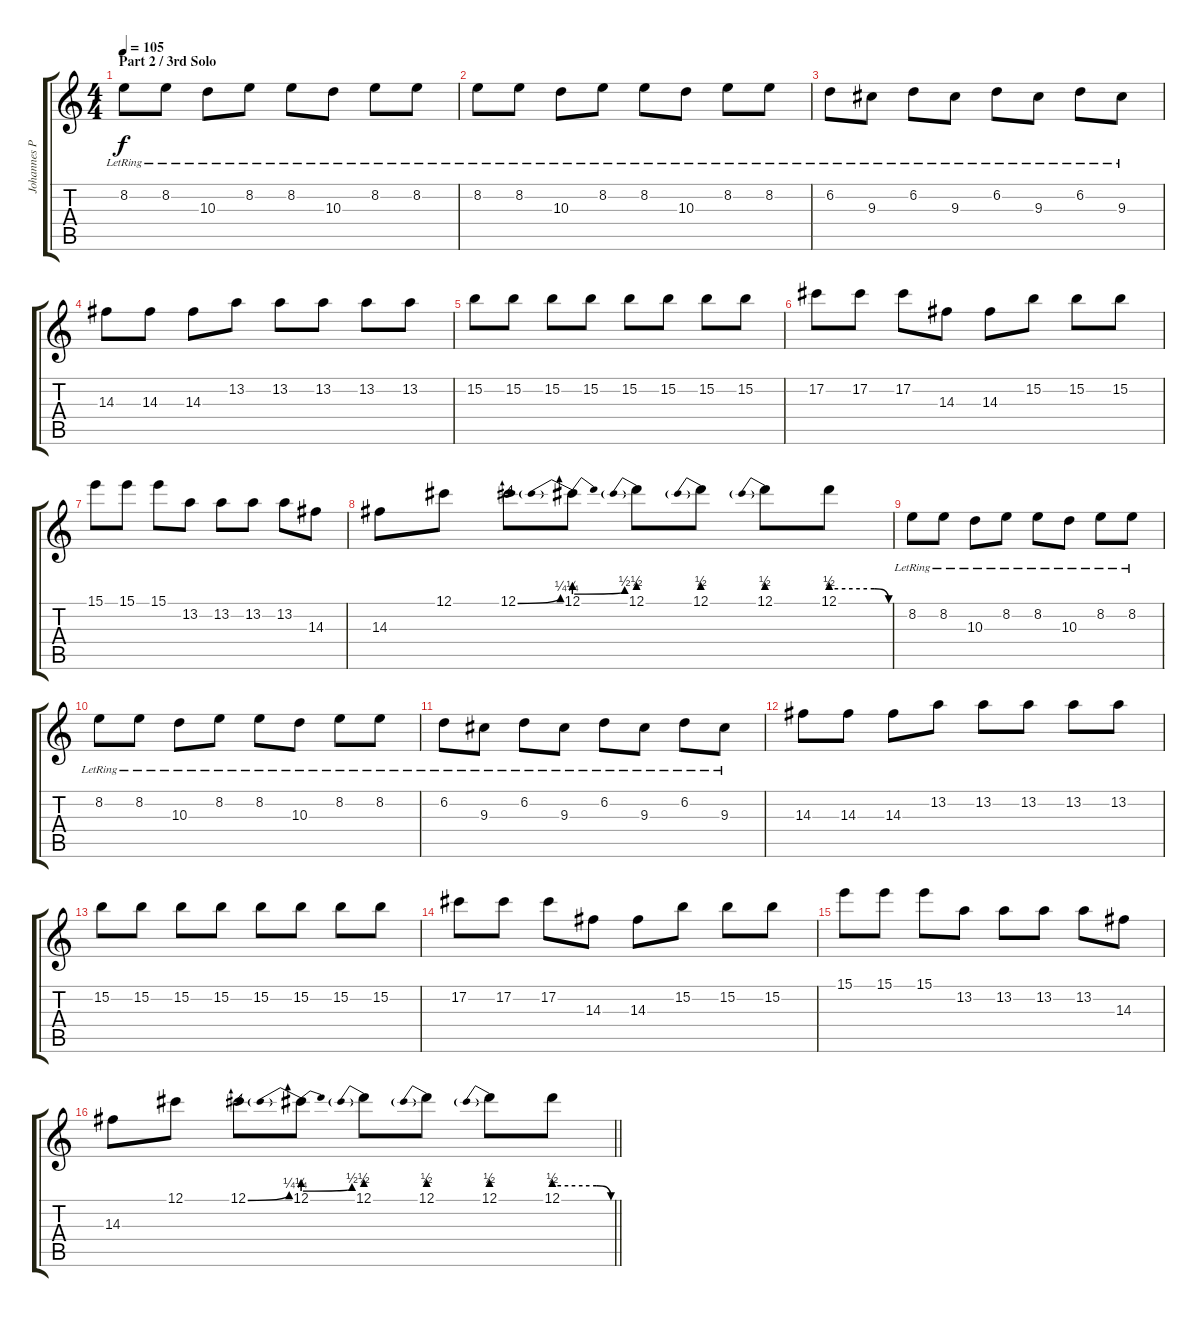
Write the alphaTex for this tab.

\track ("Johannes Persson" "Johannes P") {instrument distortionguitar}
\staff {score tabs}
\tuning (Db4 Ab3 E3 B2 Gb2 B1) {hide}
\ts (4 4)
\section ("" "Part 2 / 3rd Solo")
\tempo 105
\clef g2
\ks c
8.2{lr}.8{dy f} 8.2{lr}.8 10.3{lr}.8 8.2{lr}.8 8.2{lr}.8 10.3{lr}.8 8.2{lr}.8 8.2{lr}.8 |
8.2{lr}.8 8.2{lr}.8 10.3{lr}.8 8.2{lr}.8 8.2{lr}.8 10.3{lr}.8 8.2{lr}.8 8.2{lr}.8 |
6.2{lr}.8 9.3{lr}.8 6.2{lr}.8 9.3{lr}.8 6.2{lr}.8 9.3{lr}.8 6.2{lr}.8 9.3{lr}.8 |
14.3.8 14.3.8 14.3.8 13.2.8 13.2.8 13.2.8 13.2.8 13.2.8 |
15.2.8 15.2.8 15.2.8 15.2.8 15.2.8 15.2.8 15.2.8 15.2.8 |
17.2.8 17.2.8 17.2.8 14.3.8 14.3.8 15.2.8 15.2.8 15.2.8 |
15.1.8 15.1.8 15.1.8 13.2.8 13.2.8 13.2.8 13.2.8 14.3.8 |
14.3.8 12.1.8 12.1{be (bend 0 0 60 1)}.8 12.1{be (prebendbend 0 1 60 2)}.8 12.1{be (prebend 0 2 60 2)}.8 12.1{be (prebend 0 2 60 2)}.8 12.1{be (prebend 0 2 60 2)}.8 12.1{be (custom 0 2 15 2 30 2 45 2 60 0)}.8 |
8.2{lr}.8 8.2{lr}.8 10.3{lr}.8 8.2{lr}.8 8.2{lr}.8 10.3{lr}.8 8.2{lr}.8 8.2{lr}.8 |
8.2{lr}.8 8.2{lr}.8 10.3{lr}.8 8.2{lr}.8 8.2{lr}.8 10.3{lr}.8 8.2{lr}.8 8.2{lr}.8 |
6.2{lr}.8 9.3{lr}.8 6.2{lr}.8 9.3{lr}.8 6.2{lr}.8 9.3{lr}.8 6.2{lr}.8 9.3{lr}.8 |
14.3.8 14.3.8 14.3.8 13.2.8 13.2.8 13.2.8 13.2.8 13.2.8 |
15.2.8 15.2.8 15.2.8 15.2.8 15.2.8 15.2.8 15.2.8 15.2.8 |
17.2.8 17.2.8 17.2.8 14.3.8 14.3.8 15.2.8 15.2.8 15.2.8 |
15.1.8 15.1.8 15.1.8 13.2.8 13.2.8 13.2.8 13.2.8 14.3.8 |
\barLineRight lightlight
14.3.8 12.1.8 12.1{be (bend 0 0 60 1)}.8 12.1{be (prebendbend 0 1 60 2)}.8 12.1{be (prebend 0 2 60 2)}.8 12.1{be (prebend 0 2 60 2)}.8 12.1{be (prebend 0 2 60 2)}.8 12.1{be (custom 0 2 15 2 30 2 45 2 60 0)}.8
